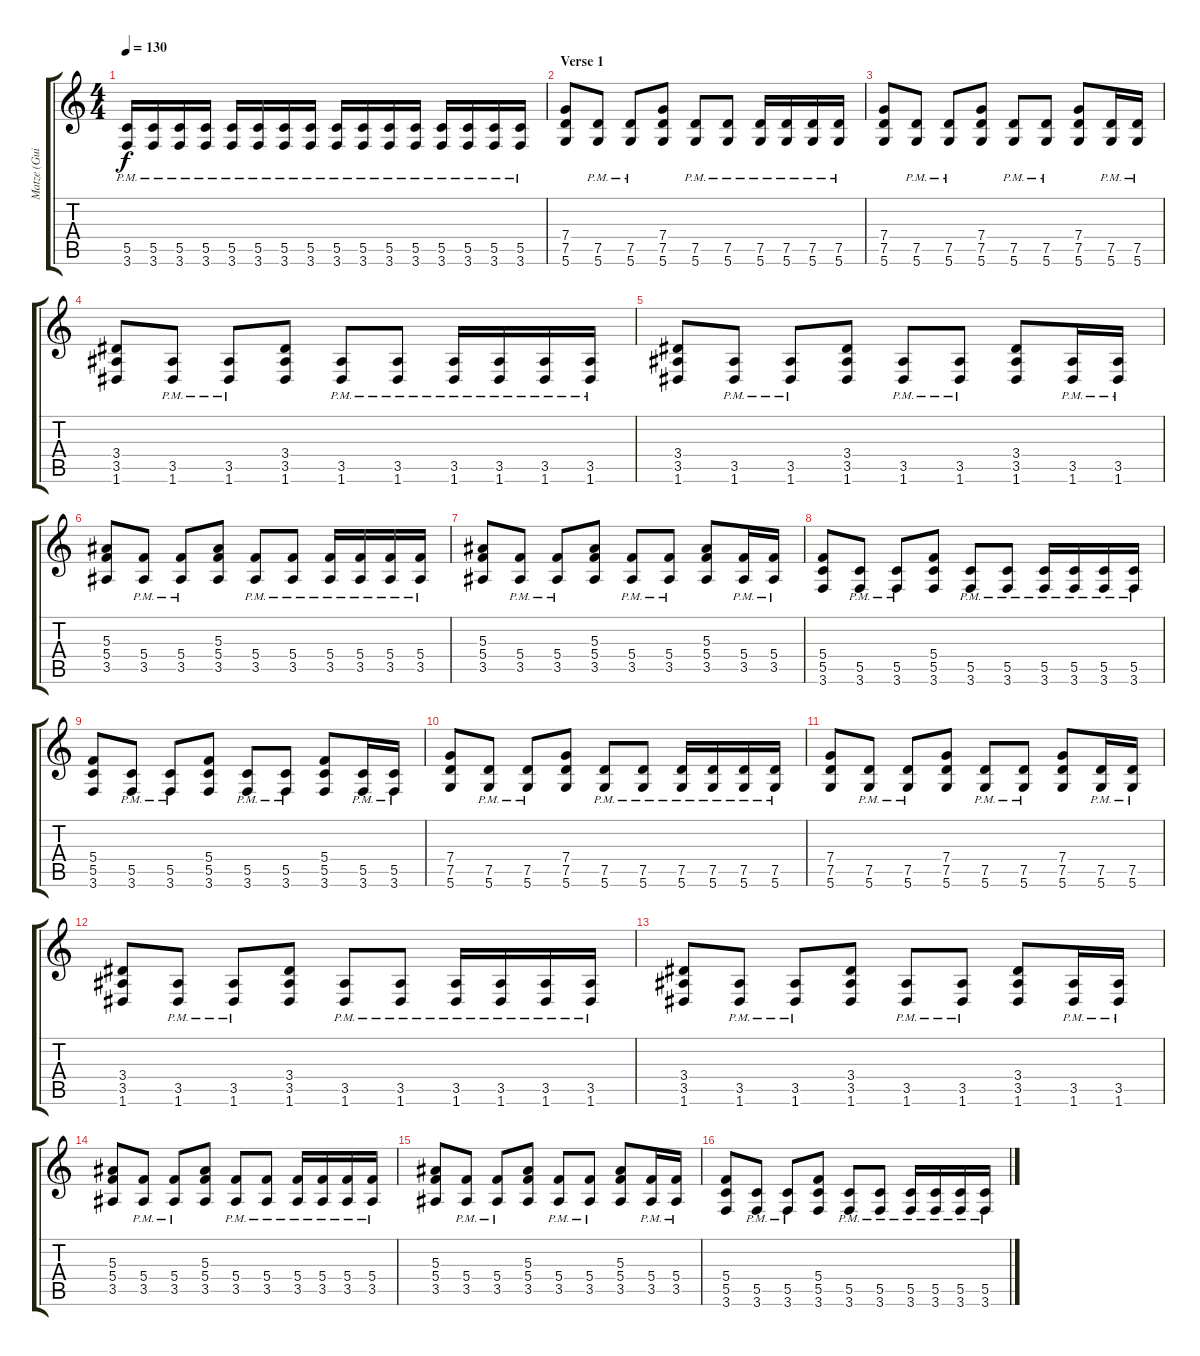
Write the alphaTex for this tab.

\track ("Matze (Guitars)" "Matze (Gui") {instrument distortionguitar}
\staff {score tabs}
\tuning (D4 A3 F3 C3 G2 D2) {hide}
\ts (4 4)
\tempo 130
\clef g2
\ks c
(5.5{pm} 3.6{pm}).16{dy f} (5.5{pm} 3.6{pm}).16 (5.5{pm} 3.6{pm}).16 (5.5{pm} 3.6{pm}).16 (5.5{pm} 3.6{pm}).16 (5.5{pm} 3.6{pm}).16 (5.5{pm} 3.6{pm}).16 (5.5{pm} 3.6{pm}).16 (5.5{pm} 3.6{pm}).16 (5.5{pm} 3.6{pm}).16 (5.5{pm} 3.6{pm}).16 (5.5{pm} 3.6{pm}).16 (5.5{pm} 3.6{pm}).16 (5.5{pm} 3.6{pm}).16 (5.5{pm} 3.6{pm}).16 (5.5{pm} 3.6{pm}).16 |
\section ("" "Verse 1")
(7.4 7.5 5.6).8 (7.5{pm} 5.6{pm}).8 (7.5{pm} 5.6{pm}).8 (7.4 7.5 5.6).8 (7.5{pm} 5.6{pm}).8 (7.5{pm} 5.6{pm}).8 (7.5{pm} 5.6{pm}).16 (7.5{pm} 5.6{pm}).16 (7.5{pm} 5.6{pm}).16 (7.5{pm} 5.6{pm}).16 |
(7.4 7.5 5.6).8 (7.5{pm} 5.6{pm}).8 (7.5{pm} 5.6{pm}).8 (7.4 7.5 5.6).8 (7.5{pm} 5.6{pm}).8 (7.5{pm} 5.6{pm}).8 (7.4 7.5 5.6).8 (7.5{pm} 5.6{pm}).16 (7.5{pm} 5.6{pm}).16 |
(3.4 3.5 1.6).8 (3.5{pm} 1.6{pm}).8 (3.5{pm} 1.6{pm}).8 (3.4 3.5 1.6).8 (3.5{pm} 1.6{pm}).8 (3.5{pm} 1.6{pm}).8 (3.5{pm} 1.6{pm}).16 (3.5{pm} 1.6{pm}).16 (3.5{pm} 1.6{pm}).16 (3.5{pm} 1.6{pm}).16 |
(3.4 3.5 1.6).8 (3.5{pm} 1.6{pm}).8 (3.5{pm} 1.6{pm}).8 (3.4 3.5 1.6).8 (3.5{pm} 1.6{pm}).8 (3.5{pm} 1.6{pm}).8 (3.4 3.5 1.6).8 (3.5{pm} 1.6{pm}).16 (3.5{pm} 1.6{pm}).16 |
(5.3 5.4 3.5).8 (5.4{pm} 3.5{pm}).8 (5.4{pm} 3.5{pm}).8 (5.3 5.4 3.5).8 (5.4{pm} 3.5{pm}).8 (5.4{pm} 3.5{pm}).8 (5.4{pm} 3.5{pm}).16 (5.4{pm} 3.5{pm}).16 (5.4{pm} 3.5{pm}).16 (5.4{pm} 3.5{pm}).16 |
(5.3 5.4 3.5).8 (5.4{pm} 3.5{pm}).8 (5.4{pm} 3.5{pm}).8 (5.3 5.4 3.5).8 (5.4{pm} 3.5{pm}).8 (5.4{pm} 3.5{pm}).8 (5.3 5.4 3.5).8 (5.4{pm} 3.5{pm}).16 (5.4{pm} 3.5{pm}).16 |
(5.4 5.5 3.6).8 (5.5{pm} 3.6{pm}).8 (5.5{pm} 3.6{pm}).8 (5.4 5.5 3.6).8 (5.5{pm} 3.6{pm}).8 (5.5{pm} 3.6{pm}).8 (5.5{pm} 3.6{pm}).16 (5.5{pm} 3.6{pm}).16 (5.5{pm} 3.6{pm}).16 (5.5{pm} 3.6{pm}).16 |
(5.4 5.5 3.6).8 (5.5{pm} 3.6{pm}).8 (5.5{pm} 3.6{pm}).8 (5.4 5.5 3.6).8 (5.5{pm} 3.6{pm}).8 (5.5{pm} 3.6{pm}).8 (5.4 5.5 3.6).8 (5.5{pm} 3.6{pm}).16 (5.5{pm} 3.6{pm}).16 |
\section ("" "")
(7.4 7.5 5.6).8 (7.5{pm} 5.6{pm}).8 (7.5{pm} 5.6{pm}).8 (7.4 7.5 5.6).8 (7.5{pm} 5.6{pm}).8 (7.5{pm} 5.6{pm}).8 (7.5{pm} 5.6{pm}).16 (7.5{pm} 5.6{pm}).16 (7.5{pm} 5.6{pm}).16 (7.5{pm} 5.6{pm}).16 |
(7.4 7.5 5.6).8 (7.5{pm} 5.6{pm}).8 (7.5{pm} 5.6{pm}).8 (7.4 7.5 5.6).8 (7.5{pm} 5.6{pm}).8 (7.5{pm} 5.6{pm}).8 (7.4 7.5 5.6).8 (7.5{pm} 5.6{pm}).16 (7.5{pm} 5.6{pm}).16 |
(3.4 3.5 1.6).8 (3.5{pm} 1.6{pm}).8 (3.5{pm} 1.6{pm}).8 (3.4 3.5 1.6).8 (3.5{pm} 1.6{pm}).8 (3.5{pm} 1.6{pm}).8 (3.5{pm} 1.6{pm}).16 (3.5{pm} 1.6{pm}).16 (3.5{pm} 1.6{pm}).16 (3.5{pm} 1.6{pm}).16 |
(3.4 3.5 1.6).8 (3.5{pm} 1.6{pm}).8 (3.5{pm} 1.6{pm}).8 (3.4 3.5 1.6).8 (3.5{pm} 1.6{pm}).8 (3.5{pm} 1.6{pm}).8 (3.4 3.5 1.6).8 (3.5{pm} 1.6{pm}).16 (3.5{pm} 1.6{pm}).16 |
(5.3 5.4 3.5).8 (5.4{pm} 3.5{pm}).8 (5.4{pm} 3.5{pm}).8 (5.3 5.4 3.5).8 (5.4{pm} 3.5{pm}).8 (5.4{pm} 3.5{pm}).8 (5.4{pm} 3.5{pm}).16 (5.4{pm} 3.5{pm}).16 (5.4{pm} 3.5{pm}).16 (5.4{pm} 3.5{pm}).16 |
(5.3 5.4 3.5).8 (5.4{pm} 3.5{pm}).8 (5.4{pm} 3.5{pm}).8 (5.3 5.4 3.5).8 (5.4{pm} 3.5{pm}).8 (5.4{pm} 3.5{pm}).8 (5.3 5.4 3.5).8 (5.4{pm} 3.5{pm}).16 (5.4{pm} 3.5{pm}).16 |
(5.4 5.5 3.6).8 (5.5{pm} 3.6{pm}).8 (5.5{pm} 3.6{pm}).8 (5.4 5.5 3.6).8 (5.5{pm} 3.6{pm}).8 (5.5{pm} 3.6{pm}).8 (5.5{pm} 3.6{pm}).16 (5.5{pm} 3.6{pm}).16 (5.5{pm} 3.6{pm}).16 (5.5{pm} 3.6{pm}).16
